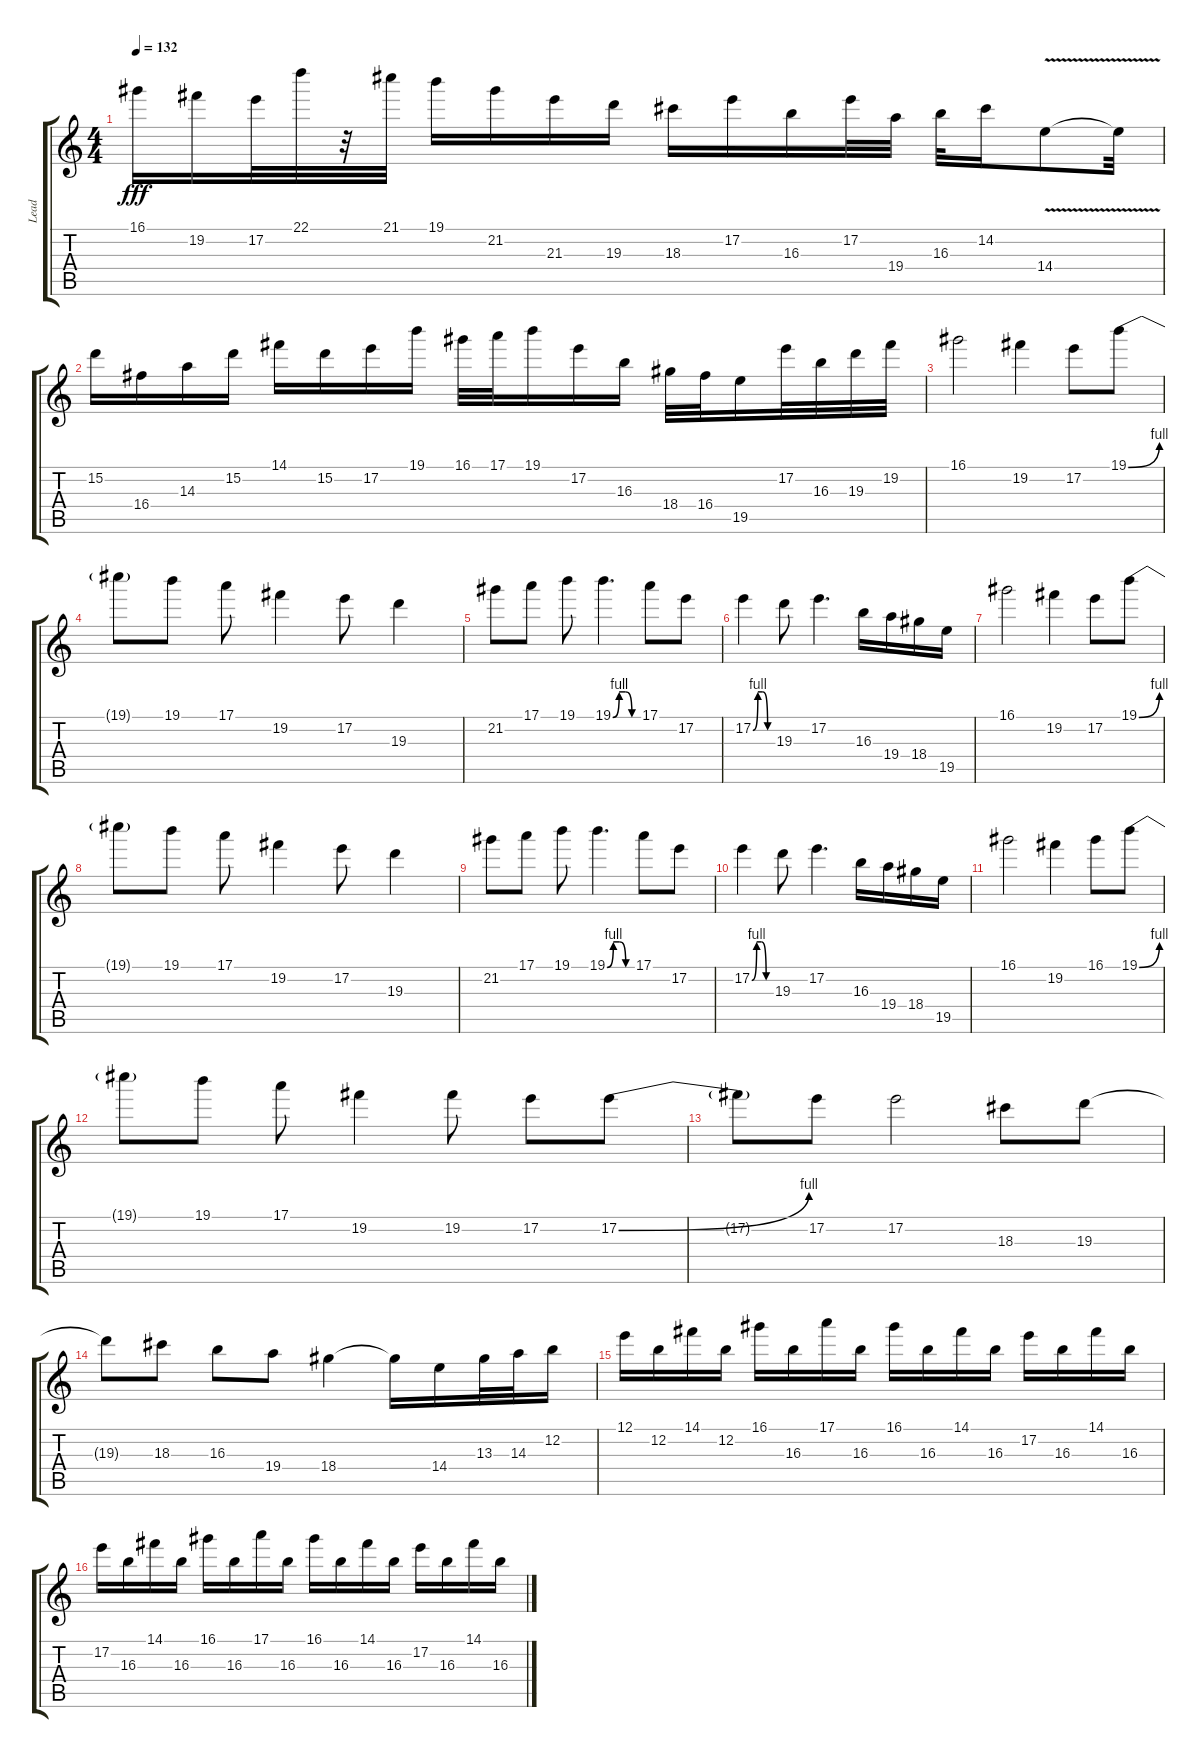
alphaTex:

\track ("Lead" "Lead") {instrument distortionguitar}
\staff {score tabs}
\tuning (E4 B3 G3 D3 A2 E2) {hide}
\ts (4 4)
\tempo 132
\clef g2
\ks c
16.1.16{dy fff} 19.2.16 17.2.32 22.1.32 r.32 21.1.32 19.1.16 21.2.16 21.3.16 19.3.16 18.3.16 17.2.16 16.3.16 17.2.32 19.4.32 16.3.32 14.2.16 14.4{v}.8 14.4{t}.32 |
15.2.16 16.4.16 14.3.16 15.2.16 14.1.16 15.2.16 17.2.16 19.1.16 16.1.32 17.1.32 19.1.16 17.2.16 16.3.16 18.4.32 16.4.32 19.5.16 17.2.32 16.3.32 19.3.32 19.2.32 |
16.1.2 19.2.4 17.2.8 19.1{be (bend 0 0 60 4)}.8 |
19.1{t}.8 19.1.8 17.1.8 19.2.4 17.2.8 19.3.4 |
21.2.8 17.1.8 19.1.8 19.1{be (custom 0 0 15 4 30 4 45 0 60 0)}.4{d} 17.1.8 17.2.8 |
17.2{be (custom 0 0 15 4 30 4 45 0 60 0)}.4 19.3.8 17.2.4{d} 16.3.16 19.4.16 18.4.16 19.5.16 |
16.1.2 19.2.4 17.2.8 19.1{be (bend 0 0 60 4)}.8 |
19.1{t}.8 19.1.8 17.1.8 19.2.4 17.2.8 19.3.4 |
21.2.8 17.1.8 19.1.8 19.1{be (custom 0 0 15 4 30 4 45 0 60 0)}.4{d} 17.1.8 17.2.8 |
17.2{be (custom 0 0 15 4 30 4 45 0 60 0)}.4 19.3.8 17.2.4{d} 16.3.16 19.4.16 18.4.16 19.5.16 |
16.1.2 19.2.4 16.1.8 19.1{be (bend 0 0 60 4)}.8 |
19.1{t}.8 19.1.8 17.1.8 19.2.4 19.2.8 17.2.8 17.2{be (bend 0 0 60 4)}.8 |
17.2{t}.8 17.2.8 17.2.2 18.3.8 19.3.8 |
19.3{t}.8 18.3.8 16.3.8 19.4.8 18.4.4 18.4{t}.16 14.4.16 13.3.32 14.3.32 12.2.16 |
12.1.16 12.2.16 14.1.16 12.2.16 16.1.16 16.3.16 17.1.16 16.3.16 16.1.16 16.3.16 14.1.16 16.3.16 17.2.16 16.3.16 14.1.16 16.3.16 |
17.2.16 16.3.16 14.1.16 16.3.16 16.1.16 16.3.16 17.1.16 16.3.16 16.1.16 16.3.16 14.1.16 16.3.16 17.2.16 16.3.16 14.1.16 16.3.16
